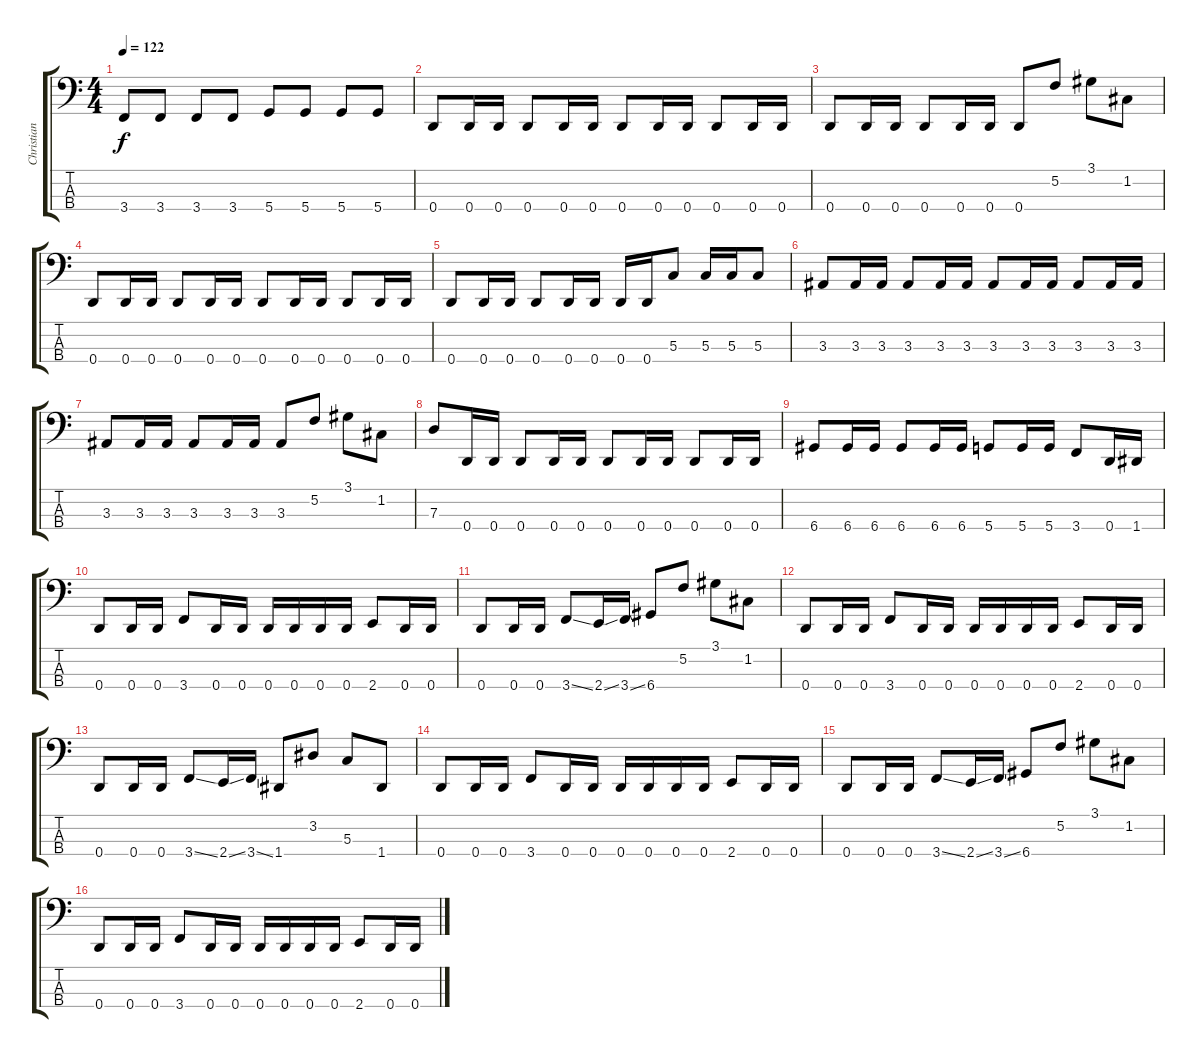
\track ("Christian \"SPEESY\" Giesler" "Christian ") {instrument electricbassfinger}
\staff {score tabs}
\tuning (F2 C2 G1 D1) {hide}
\ts (4 4)
\tempo 122
\clef f4
\ks c
3.4.8{dy f} 3.4.8 3.4.8 3.4.8 5.4.8 5.4.8 5.4.8 5.4.8 |
0.4.8 0.4.16 0.4.16 0.4.8 0.4.16 0.4.16 0.4.8 0.4.16 0.4.16 0.4.8 0.4.16 0.4.16 |
0.4.8 0.4.16 0.4.16 0.4.8 0.4.16 0.4.16 0.4.8 5.2.8 3.1.8 1.2.8 |
0.4.8 0.4.16 0.4.16 0.4.8 0.4.16 0.4.16 0.4.8 0.4.16 0.4.16 0.4.8 0.4.16 0.4.16 |
0.4.8 0.4.16 0.4.16 0.4.8 0.4.16 0.4.16 0.4.16 0.4.16 5.3.8 5.3.16 5.3.16 5.3.8 |
3.3.8 3.3.16 3.3.16 3.3.8 3.3.16 3.3.16 3.3.8 3.3.16 3.3.16 3.3.8 3.3.16 3.3.16 |
3.3.8 3.3.16 3.3.16 3.3.8 3.3.16 3.3.16 3.3.8 5.2.8 3.1.8 1.2.8 |
7.3.8 0.4.16 0.4.16 0.4.8 0.4.16 0.4.16 0.4.8 0.4.16 0.4.16 0.4.8 0.4.16 0.4.16 |
6.4.8 6.4.16 6.4.16 6.4.8 6.4.16 6.4.16 5.4.8 5.4.16 5.4.16 3.4.8 0.4.16 1.4.16 |
0.4.8 0.4.16 0.4.16 3.4.8 0.4.16 0.4.16 0.4.16 0.4.16 0.4.16 0.4.16 2.4.8 0.4.16 0.4.16 |
0.4.8 0.4.16 0.4.16 3.4{ss}.8 2.4{ss}.16 3.4{ss}.16 6.4.8 5.2.8 3.1.8 1.2.8 |
0.4.8 0.4.16 0.4.16 3.4.8 0.4.16 0.4.16 0.4.16 0.4.16 0.4.16 0.4.16 2.4.8 0.4.16 0.4.16 |
0.4.8 0.4.16 0.4.16 3.4{ss}.8 2.4{ss}.16 3.4{ss}.16 1.4.8 3.2.8 5.3.8 1.4.8 |
0.4.8 0.4.16 0.4.16 3.4.8 0.4.16 0.4.16 0.4.16 0.4.16 0.4.16 0.4.16 2.4.8 0.4.16 0.4.16 |
0.4.8 0.4.16 0.4.16 3.4{ss}.8 2.4{ss}.16 3.4{ss}.16 6.4.8 5.2.8 3.1.8 1.2.8 |
0.4.8 0.4.16 0.4.16 3.4.8 0.4.16 0.4.16 0.4.16 0.4.16 0.4.16 0.4.16 2.4.8 0.4.16 0.4.16
